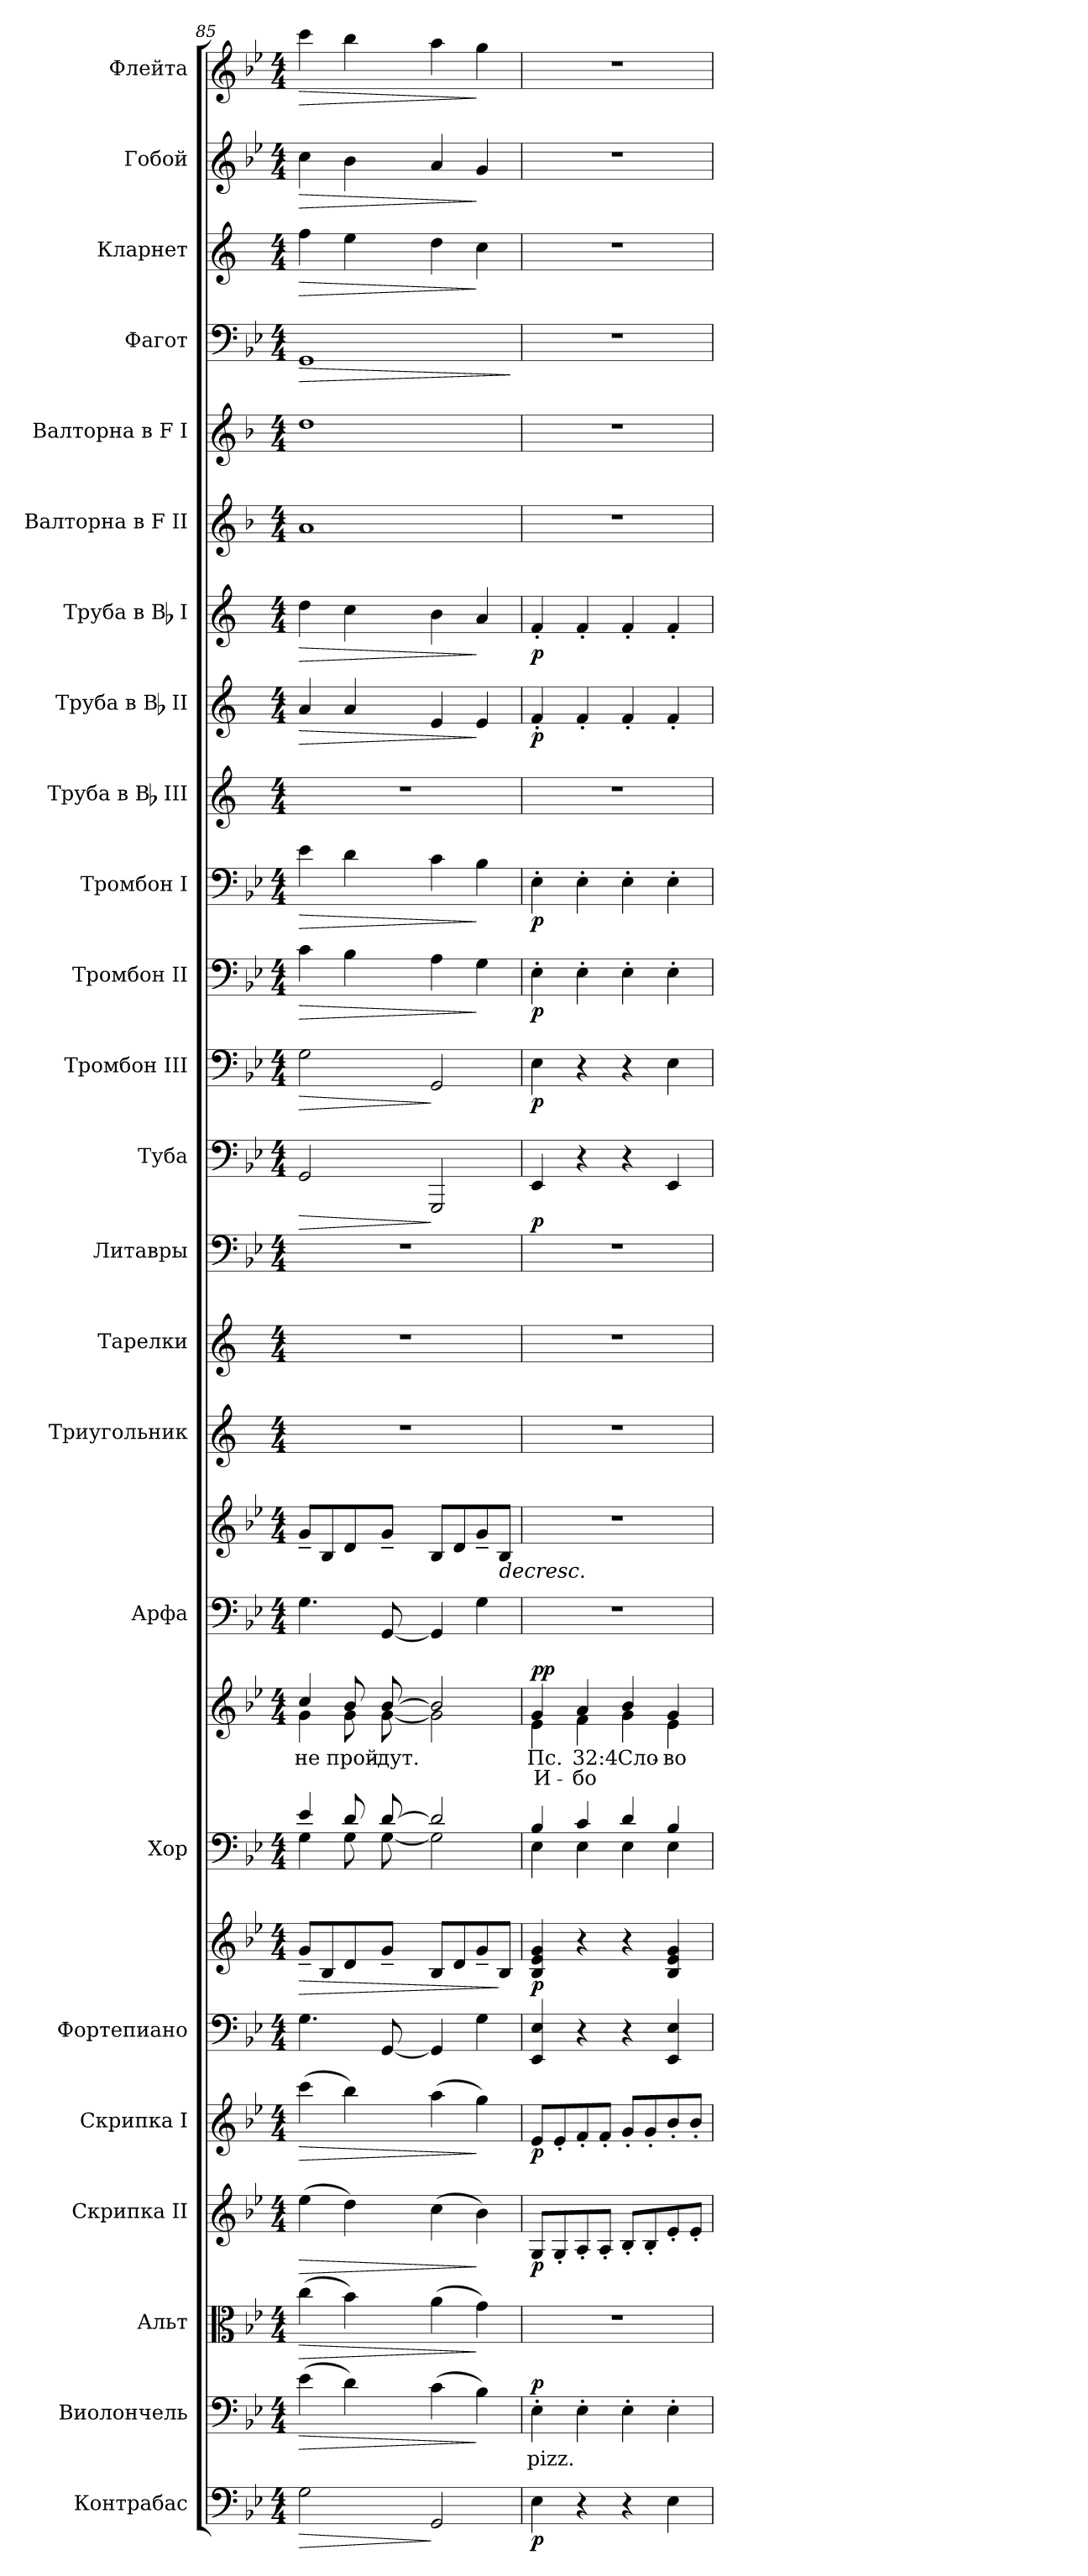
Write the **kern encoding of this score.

**kern	**dynam	**kern	**text	**dynam	**kern	**dynam	**kern	**dynam	**kern	**dynam	**kern	**kern	**dynam	**kern	**kern	**text	**text	**dynam	**kern	**kern	**dynam	**kern	**kern	**kern	**kern	**dynam	**kern	**dynam	**kern	**dynam	**kern	**dynam	**kern	**kern	**dynam	**kern	**dynam	**kern	**kern	**kern	**dynam	**kern	**dynam	**kern	**dynam	**kern	**dynam
*part24	*part24	*part23	*part23	*part23	*part22	*part22	*part21	*part21	*part20	*part20	*part19	*part19	*part19	*part18	*part18	*part18	*part18	*part18	*part17	*part17	*part17	*part16	*part15	*part14	*part13	*part13	*part12	*part12	*part11	*part11	*part10	*part10	*part9	*part8	*part8	*part7	*part7	*part6	*part5	*part4	*part4	*part3	*part3	*part2	*part2	*part1	*part1
*staff27	*staff27	*staff26	*staff26	*staff26	*staff25	*staff25	*staff24	*staff24	*staff23	*staff23	*staff22	*staff21	*staff21/22	*staff20	*staff19	*staff19	*staff19	*staff19/20	*staff18	*staff17	*staff17/18	*staff16	*staff15	*staff14	*staff13	*staff13	*staff12	*staff12	*staff11	*staff11	*staff10	*staff10	*staff9	*staff8	*staff8	*staff7	*staff7	*staff6	*staff5	*staff4	*staff4	*staff3	*staff3	*staff2	*staff2	*staff1	*staff1
*I"Контрабас	*	*I"Виолончель	*	*	*I"Альт	*	*I"Скрипка II	*	*I"Скрипка I	*	*I"Фортепиано	*	*	*I"Хор	*	*	*	*	*I"Арфа	*	*	*I"Триугольник	*I"Тарелки	*I"Литавры	*I"Туба	*	*I"Тромбон III	*	*I"Тромбон II	*	*I"Тромбон I	*	*I"Труба в Bb III	*I"Труба в Bb II	*	*I"Труба в Bb I	*	*I"Валторна в F II	*I"Валторна в F I	*I"Фагот	*	*I"Кларнет	*	*I"Гобой	*	*I"Флейта	*
*	*	*	*	*	*	*	*	*	*	*	*	*	*	*	*	*	*	*	*	*	*	*	*	*	*	*	*I'Тромб. III	*	*I'Тромб. II	*	*I'Тромб. I	*	*I'Тр. III	*I'Тр. II	*	*I'Тр. I	*	*I'Валт. II	*I'Влт. I	*	*	*	*	*	*	*	*
*clefF4	*	*clefF4	*	*	*clefC3	*	*clefG2	*	*clefG2	*	*clefF4	*clefG2	*	*clefF4	*clefG2	*	*	*	*clefF4	*clefG2	*	*clefG2	*clefG2	*clefF4	*clefF4	*	*clefF4	*	*clefF4	*	*clefF4	*	*clefG2	*clefG2	*	*clefG2	*	*clefG2	*clefG2	*clefF4	*	*clefG2	*	*clefG2	*	*clefG2	*
*ITrd7c12	*	*	*	*	*	*	*	*	*	*	*	*	*	*	*	*	*	*	*	*	*	*	*	*	*	*	*	*	*	*	*	*	*ITrd1c2	*ITrd1c2	*	*ITrd1c2	*	*ITrd4c7	*ITrd4c7	*	*	*ITrd1c2	*	*	*	*	*
*k[b-e-]	*	*k[b-e-]	*	*	*k[b-e-]	*	*k[b-e-]	*	*k[b-e-]	*	*k[b-e-]	*k[b-e-]	*	*k[b-e-]	*k[b-e-]	*	*	*	*k[b-e-]	*k[b-e-]	*	*k[]	*k[]	*k[b-e-]	*k[b-e-]	*	*k[b-e-]	*	*k[b-e-]	*	*k[b-e-]	*	*k[b-e-]	*k[b-e-]	*	*k[b-e-]	*	*k[b-e-]	*k[b-e-]	*k[b-e-]	*	*k[b-e-]	*	*k[b-e-]	*	*k[b-e-]	*
*B-:	*	*B-:	*	*	*B-:	*	*B-:	*	*B-:	*	*B-:	*B-:	*	*B-:	*B-:	*	*	*	*B-:	*B-:	*	*C:	*C:	*B-:	*B-:	*	*B-:	*	*B-:	*	*B-:	*	*B-:	*B-:	*	*B-:	*	*B-:	*B-:	*B-:	*	*B-:	*	*B-:	*	*B-:	*
*M4/4	*	*M4/4	*	*	*M4/4	*	*M4/4	*	*M4/4	*	*M4/4	*M4/4	*	*M4/4	*M4/4	*	*	*	*M4/4	*M4/4	*	*M4/4	*M4/4	*M4/4	*M4/4	*	*M4/4	*	*M4/4	*	*M4/4	*	*M4/4	*M4/4	*	*M4/4	*	*M4/4	*M4/4	*M4/4	*	*M4/4	*	*M4/4	*	*M4/4	*
=85	=85	=85	=85	=85	=85	=85	=85	=85	=85	=85	=85	=85	=85	=85	=85	=85	=85	=85	=85	=85	=85	=85	=85	=85	=85	=85	=85	=85	=85	=85	=85	=85	=85	=85	=85	=85	=85	=85	=85	=85	=85	=85	=85	=85	=85	=85	=85
!	!LO:HP:b	!	!	!LO:HP:b	!	!LO:HP:b	!	!LO:HP:b	!	!LO:HP:b	!	!	!LO:HP:b	!	!	!	!	!	!	!	!	!	!	!	!	!	!	!	!	!	!	!	!	!	!	!	!	!	!	!	!	!	!	!	!	!	!
*	*	*	*	*	*	*	*	*	*	*	*	*	*	*^	*	*	*	*	*	*	*	*	*	*	*	*	*	*	*	*	*	*	*	*	*	*	*	*	*	*	*	*	*	*	*	*	*
!	!	!	!	!	!	!	!	!	!	!	!	!	!	!	!	!	!LO:LY:b:color=#000000	!	!	!	!	!	!	!	!	!	!LO:HP:b	!	!LO:HP:b	!	!LO:HP:b	!	!LO:HP:b	!	!	!LO:HP:b	!	!LO:HP:b	!	!	!	!LO:HP:b	!	!LO:HP:b	!	!LO:HP:b	!	!LO:HP:b
*	*	*	*	*	*	*	*	*	*	*	*	*	*	*	*	*^	*	*	*	*	*	*	*	*	*	*	*	*	*	*	*	*	*	*	*	*	*	*	*	*	*	*	*	*	*	*	*	*
2GGi\	>	(4e-i\	.	>	(4cci\	>	(4ee-i\	>	(4ccci\	>	4.Gi\	8g~i/L	>	4e-i/	4Gi\	4cci/	4gi\	не	.	.	4.Gi\	8g~i/L	.	1r	1r	1r	2GGi/	>	2Gi\	>	4ci\	>	4e-i\	>	1r	4gi/	>	4cci\	>	1di	1gi	1GGi	>	4ee-i\	>	4cci\	>	4ccci\	>
.	.	.	.	.	.	.	.	.	.	.	.	8B-i/	.	.	.	.	.	.	.	.	.	8B-i/	.	.	.	.	.	.	.	.	.	.	.	.	.	.	.	.	.	.	.	.	.	.	.	.	.	.	.
!	!	!	!	!	!	!	!	!	!	!	!	!	!	!	!	!	!	!LO:LY:b:color=#000000	!	!	!	!	!	!	!	!	!	!	!	!	!	!	!	!	!	!	!	!	!	!	!	!	!	!	!	!	!	!	!
.	.	4di\)	.	.	4b-i\)	.	4ddi\)	.	4bb-i\)	.	.	8di/	.	8di/	8Gi\	8b-i/	8gi\	прой-	.	.	.	8di/	.	.	.	.	.	.	.	.	4B-i\	.	4di\	.	.	4gi/	.	4b-i\	.	.	.	.	.	4ddi\	.	4b-i\	.	4bb-i\	.
!	!	!	!	!	!	!	!	!	!	!	!	!	!	!	!	!	!	!LO:LY:b:color=#000000	!	!	!	!	!	!	!	!	!	!	!	!	!	!	!	!	!	!	!	!	!	!	!	!	!	!	!	!	!	!	!
.	.	.	.	.	.	.	.	.	.	.	[<8GGi/	8g~i/J	.	[>8di/	[<8Gi\	[>8b-i/	[<8gi\	-дут.	.	.	[<8GGi/	8g~i/J	]	.	.	.	.	.	.	.	.	.	.	.	.	.	.	.	.	.	.	.	.	.	.	.	.	.	.
2GGGi/	]	(4ci\	.	.	(4ai\	.	(4cci\	.	(4aai\	.	4GGi/]	8B-i/L	.	2di/]	2Gi\]	2b-i/]	2gi\]	.	.	.	4GGi/]	8B-i/L	.	.	.	.	2GGGi/	]	2GGi/	]	4Ai\	.	4ci\	.	.	4di/	.	4ai\	.	.	.	.	.	4cci\	.	4ai/	.	4aai\	.
.	.	.	.	.	.	.	.	.	.	.	.	8di/	.	.	.	.	.	.	.	.	.	8di/	.	.	.	.	.	.	.	.	.	.	.	.	.	.	.	.	.	.	.	.	.	.	.	.	.	.	.
.	.	4B-i\)	.	]	4gi\)	]	4b-i\)	]	4ggi\)	]	4Gi\	8g~i/	.	.	.	.	.	.	.	.	4Gi\	8g~i/	.	.	.	.	.	.	.	.	4Gi\	]	4B-i\	]	.	4di/	]	4gi/	]	.	.	.	.	4b-i\	]	4gi/	]	4ggi\	]
!	!	!	!	!	!	!	!	!	!	!	!	!	!	!	!	!	!	!	!	!	!	!	!LO:HP:b	!	!	!	!	!	!	!	!	!	!	!	!	!	!	!	!	!	!	!	!	!	!	!	!	!	!
.	.	.	.	.	.	.	.	.	.	.	.	8B-i/J	]	.	.	.	.	.	.	.	.	8B-i/J	>	.	.	.	.	.	.	.	.	.	.	.	.	.	.	.	.	.	.	.	.	.	.	.	.	.	.
*	*	*	*	*	*	*	*	*	*	*	*	*	*	*v	*v	*	*	*	*	*	*	*	*	*	*	*	*	*	*	*	*	*	*	*	*	*	*	*	*	*	*	*	*	*	*	*	*	*	*
*	*	*	*	*	*	*	*	*	*	*	*	*	*	*	*v	*v	*	*	*	*	*	*	*	*	*	*	*	*	*	*	*	*	*	*	*	*	*	*	*	*	*	*	*	*	*	*	*	*
.	.	.	.	.	.	.	.	.	.	.	.	.	.	.	.	.	.	.	.	.	.	.	.	.	.	.	.	.	.	.	.	.	.	.	.	.	.	.	.	.	]	.	.	.	.	.	.
=86	=86	=86	=86	=86	=86	=86	=86	=86	=86	=86	=86	=86	=86	=86	=86	=86	=86	=86	=86	=86	=86	=86	=86	=86	=86	=86	=86	=86	=86	=86	=86	=86	=86	=86	=86	=86	=86	=86	=86	=86	=86	=86	=86	=86	=86	=86	=86
!	!	!	!LO:LY:b:color=#000000	!	!	!	!	!	!	!	!	!	!	!	!	!	!	!	!	!	!	!	!	!	!	!	!	!	!	!	!	!	!	!	!	!	!	!	!	!	!	!	!	!	!	!	!
*	*	*	*	*	*	*	*	*	*	*	*	*	*	*^	*	*	*	*	*	*	*	*	*	*	*	*	*	*	*	*	*	*	*	*	*	*	*	*	*	*	*	*	*	*	*	*	*
!	!	!	!	!	!	!	!	!	!	!	!	!	!	!	!	!	!LO:LY:a:color=#000000	!LO:LY:b:color=#000000	!	!	!	!	!	!	!	!	!	!	!	!	!	!	!	!	!	!	!	!	!	!	!	!	!	!	!	!	!	!
*	*	*	*	*	*	*	*	*	*	*	*	*	*	*	*	*^	*	*	*	*	*	*	*	*	*	*	*	*	*	*	*	*	*	*	*	*	*	*	*	*	*	*	*	*	*	*	*	*
4EE-i\	p	4E-'i\	pizz.	p	1r	.	8Gi/L	p	8e-i/L	p	4EE-i/ 4E-i	4B-i/ 4e-i 4gi	p	4B-i/	4E-i\	4gi/	4e-i\	Пс.	И-	p p	1r	1r	.	1r	1r	1r	4EE-i/	p	4E-i\	p	4E-'i\	p	4E-'i\	p	1r	4e-'i/	p	4e-'i/	p	1r	1r	1r	.	1r	.	1r	.	1r	.
.	.	.	.	.	.	.	8G'i/	.	8e-'i/	.	.	.	.	.	.	.	.	.	.	.	.	.	.	.	.	.	.	.	.	.	.	.	.	.	.	.	.	.	.	.	.	.	.	.	.	.	.	.	.
!	!	!	!	!	!	!	!	!	!	!	!	!	!	!	!	!	!	!LO:LY:a:color=#000000	!LO:LY:b:color=#000000	!	!	!	!	!	!	!	!	!	!	!	!	!	!	!	!	!	!	!	!	!	!	!	!	!	!	!	!	!	!
4r	.	4E-'i\	.	.	.	.	8A'i/	.	8f'i/	.	4r	4r	.	4ci/	4E-i\	4ai/	4fi\	32:4	-бо	.	.	.	.	.	.	.	4r	.	4r	.	4E-'i\	.	4E-'i\	.	.	4e-'i/	.	4e-'i/	.	.	.	.	.	.	.	.	.	.	.
.	.	.	.	.	.	.	8A'i/J	.	8f'i/J	.	.	.	.	.	.	.	.	.	.	.	.	.	.	.	.	.	.	.	.	.	.	.	.	.	.	.	.	.	.	.	.	.	.	.	.	.	.	.	.
!	!	!	!	!	!	!	!	!	!	!	!	!	!	!	!	!	!	!LO:LY:b:color=#000000	!	!	!	!	!	!	!	!	!	!	!	!	!	!	!	!	!	!	!	!	!	!	!	!	!	!	!	!	!	!	!
4r	.	4E-'i\	.	.	.	.	8B-'i/L	.	8g'i/L	.	4r	4r	.	4di/	4E-i\	4b-i/	4gi\	Сло-	.	.	.	.	.	.	.	.	4r	.	4r	.	4E-'i\	.	4E-'i\	.	.	4e-'i/	.	4e-'i/	.	.	.	.	.	.	.	.	.	.	.
.	.	.	.	.	.	.	8B-'i/	.	8g'i/	.	.	.	.	.	.	.	.	.	.	.	.	.	.	.	.	.	.	.	.	.	.	.	.	.	.	.	.	.	.	.	.	.	.	.	.	.	.	.	.
!	!	!	!	!	!	!	!	!	!	!	!	!	!	!	!	!	!	!LO:LY:b:color=#000000	!	!	!	!	!	!	!	!	!	!	!	!	!	!	!	!	!	!	!	!	!	!	!	!	!	!	!	!	!	!	!
4EE-i\	.	4E-'i\	.	.	.	.	8e-'i/	.	8b-'i/	.	4EE-i/ 4E-i	4B-i/ 4e-i 4gi	.	4B-i/	4E-i\	4gi/	4e-i\	-во	.	.	.	.	.	.	.	.	4EE-i/	.	4E-i\	.	4E-'i\	.	4E-'i\	.	.	4e-'i/	.	4e-'i/	.	.	.	.	.	.	.	.	.	.	.
.	.	.	.	.	.	.	8e-'i/J	.	8b-'i/J	.	.	.	.	.	.	.	.	.	.	.	.	.	.	.	.	.	.	.	.	.	.	.	.	.	.	.	.	.	.	.	.	.	.	.	.	.	.	.	.
*	*	*	*	*	*	*	*	*	*	*	*	*	*	*v	*v	*	*	*	*	*	*	*	*	*	*	*	*	*	*	*	*	*	*	*	*	*	*	*	*	*	*	*	*	*	*	*	*	*	*
*	*	*	*	*	*	*	*	*	*	*	*	*	*	*	*v	*v	*	*	*	*	*	*	*	*	*	*	*	*	*	*	*	*	*	*	*	*	*	*	*	*	*	*	*	*	*	*	*	*
=	=	=	=	=	=	=	=	=	=	=	=	=	=	=	=	=	=	=	=	=	=	=	=	=	=	=	=	=	=	=	=	=	=	=	=	=	=	=	=	=	=	=	=	=	=	=	=
*-	*-	*-	*-	*-	*-	*-	*-	*-	*-	*-	*-	*-	*-	*-	*-	*-	*-	*-	*-	*-	*-	*-	*-	*-	*-	*-	*-	*-	*-	*-	*-	*-	*-	*-	*-	*-	*-	*-	*-	*-	*-	*-	*-	*-	*-	*-	*-
